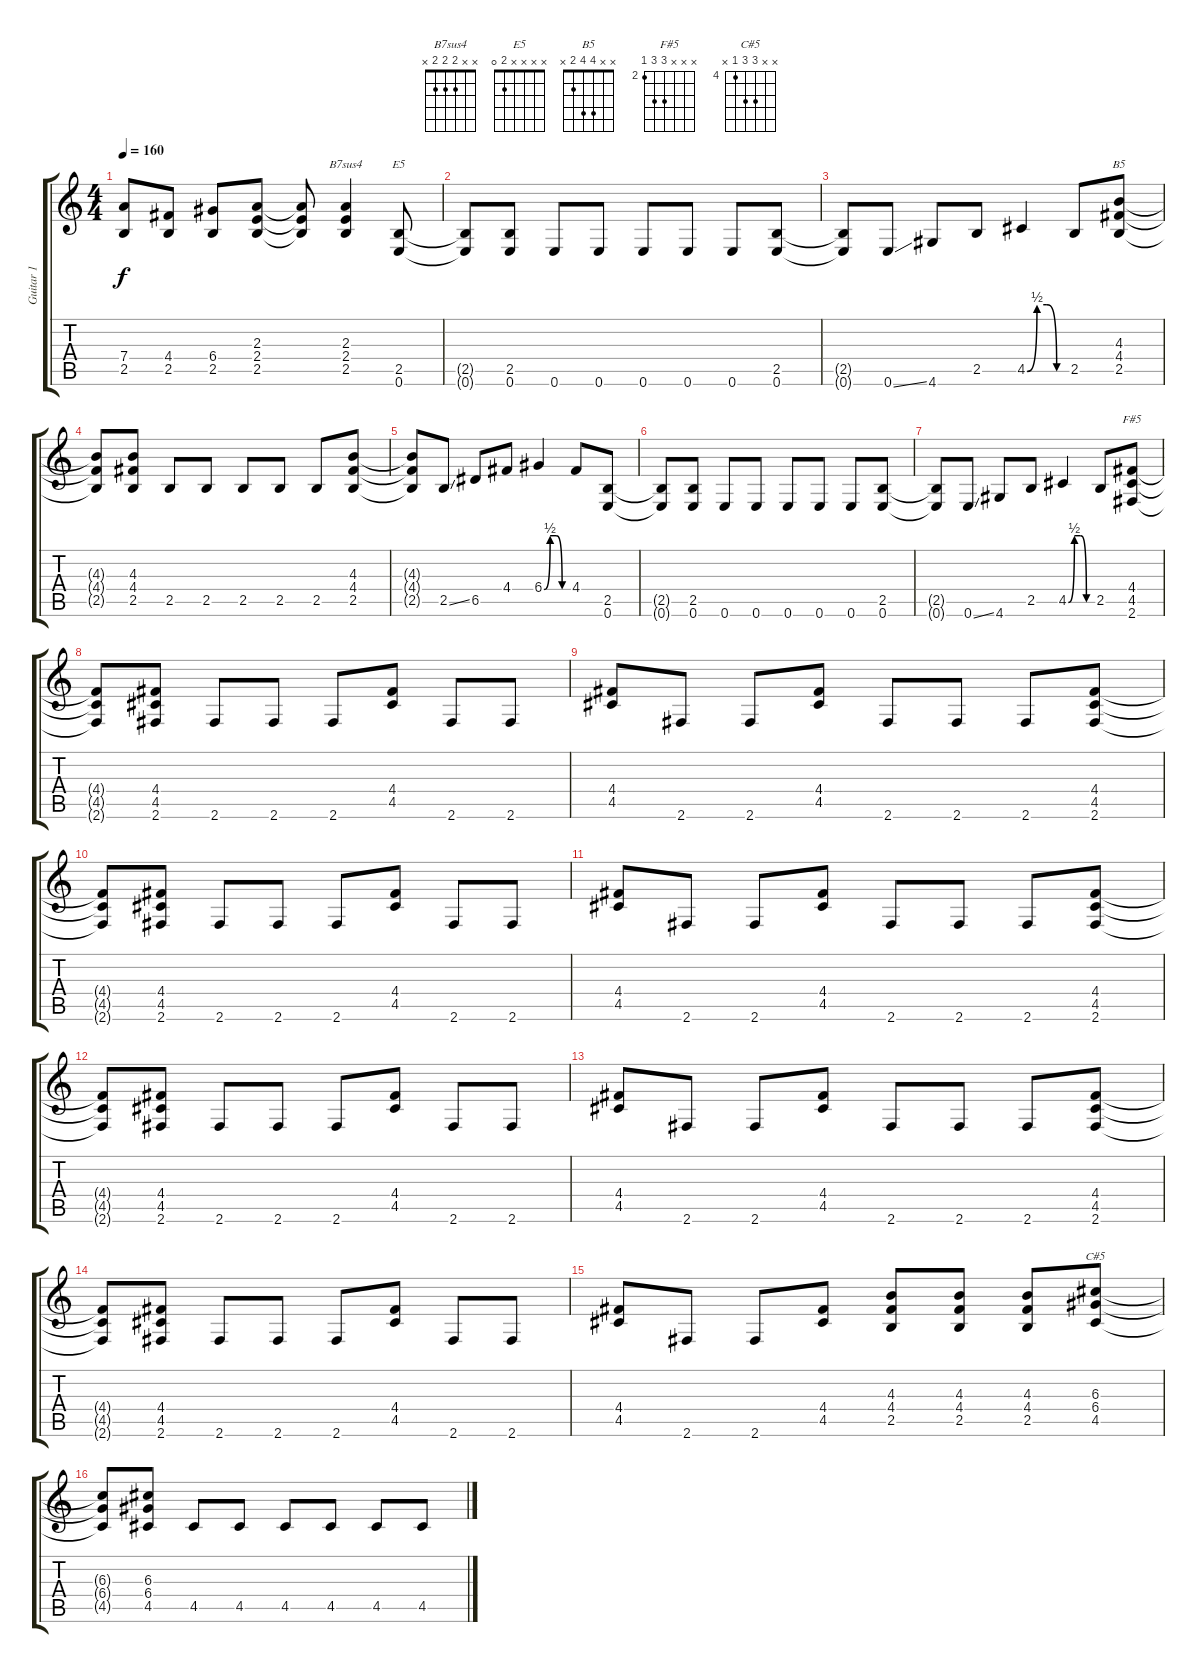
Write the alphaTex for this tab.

\track ("Guitar 1" "Guitar 1") {instrument distortionguitar}
\staff {score tabs}
\tuning (E4 B3 G3 D3 A2 E2) {hide}
\chord ("B7sus4" x x 2 2 2 x)
\chord ("E5" x x x x 2 0)
\chord ("B5" x x 4 4 2 x)
\chord ("F#5" x x x 4 4 2) {firstfret 2}
\chord ("C#5" x x 6 6 4 x) {firstfret 4}
\ts (4 4)
\tempo 160
\clef g2
\ks c
(7.4 2.5).8{dy f} (4.4 2.5).8 (6.4 2.5).8 (2.3 2.4 2.5).8 (2.3{t} 2.4{t} 2.5{t}).8 (2.3 2.4 2.5).4{ch "B7sus4"} (2.5 0.6).8{ch "E5"} |
(2.5{t} 0.6{t}).8 (2.5 0.6).8 0.6.8 0.6.8 0.6.8 0.6.8 0.6.8 (2.5 0.6).8 |
(2.5{t} 0.6{t}).8 0.6{ss}.8 4.6.8 2.5.8 4.5{be (custom 0 0 15 2 30 2 45 0 60 0)}.4 2.5.8 (4.3 4.4 2.5).8{ch "B5"} |
(4.3{t} 4.4{t} 2.5{t}).8 (4.3 4.4 2.5).8 2.5.8 2.5.8 2.5.8 2.5.8 2.5.8 (4.3 4.4 2.5).8 |
(4.3{t} 4.4{t} 2.5{t}).8 2.5{ss}.8 6.5.8 4.4.8 6.4{be (custom 0 0 15 2 30 2 45 0 60 0)}.4 4.4.8 (2.5 0.6).8 |
(2.5{t} 0.6{t}).8 (2.5 0.6).8 0.6.8 0.6.8 0.6.8 0.6.8 0.6.8 (2.5 0.6).8 |
(2.5{t} 0.6{t}).8 0.6{ss}.8 4.6.8 2.5.8 4.5{be (custom 0 0 15 2 30 2 45 0 60 0)}.4 2.5.8 (4.4 4.5 2.6).8{ch "F#5"} |
(4.4{t} 4.5{t} 2.6{t}).8 (4.4 4.5 2.6).8 2.6.8 2.6.8 2.6.8 (4.4 4.5).8 2.6.8 2.6.8 |
(4.4 4.5).8 2.6.8 2.6.8 (4.4 4.5).8 2.6.8 2.6.8 2.6.8 (4.4 4.5 2.6).8 |
(4.4{t} 4.5{t} 2.6{t}).8 (4.4 4.5 2.6).8 2.6.8 2.6.8 2.6.8 (4.4 4.5).8 2.6.8 2.6.8 |
(4.4 4.5).8 2.6.8 2.6.8 (4.4 4.5).8 2.6.8 2.6.8 2.6.8 (4.4 4.5 2.6).8 |
(4.4{t} 4.5{t} 2.6{t}).8 (4.4 4.5 2.6).8 2.6.8 2.6.8 2.6.8 (4.4 4.5).8 2.6.8 2.6.8 |
(4.4 4.5).8 2.6.8 2.6.8 (4.4 4.5).8 2.6.8 2.6.8 2.6.8 (4.4 4.5 2.6).8 |
(4.4{t} 4.5{t} 2.6{t}).8 (4.4 4.5 2.6).8 2.6.8 2.6.8 2.6.8 (4.4 4.5).8 2.6.8 2.6.8 |
(4.4 4.5).8 2.6.8 2.6.8 (4.4 4.5).8 (4.3 4.4 2.5).8 (4.3 4.4 2.5).8 (4.3 4.4 2.5).8 (6.3 6.4 4.5).8{ch "C#5"} |
(6.3{t} 6.4{t} 4.5{t}).8 (6.3 6.4 4.5).8 4.5.8 4.5.8 4.5.8 4.5.8 4.5.8 4.5.8
